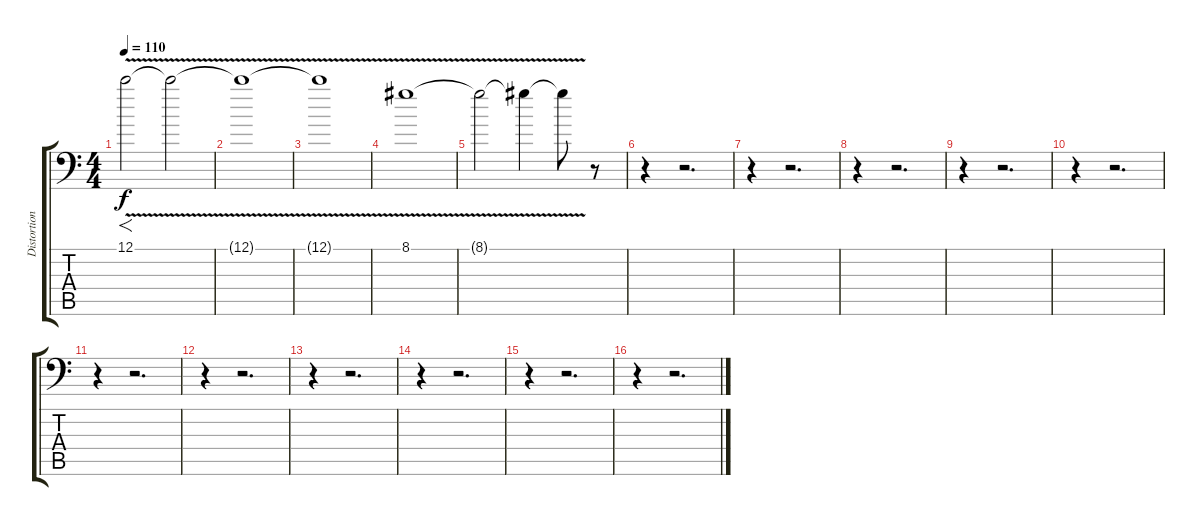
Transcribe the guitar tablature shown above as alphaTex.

\track ("Distortion Guitar" "Distortion") {instrument distortionguitar}
\staff {score tabs}
\tuning (C4 G3 Eb3 Bb2 F2 Bb1) {hide}
\ts (4 4)
\tempo 110
\clef f4
\ks c
12.1{v}.2{f dy f} 12.1{v t}.2 |
12.1{v t}.1 |
12.1{v t}.1 |
8.1{v}.1 |
8.1{v t}.2 8.1{v t}.4 8.1{v t}.8 r.8 |
r.4 r.2{d} |
r.4 r.2{d} |
r.4 r.2{d} |
r.4 r.2{d} |
r.4 r.2{d} |
r.4 r.2{d} |
r.4 r.2{d} |
r.4 r.2{d} |
r.4 r.2{d} |
r.4 r.2{d} |
r.4 r.2{d}
